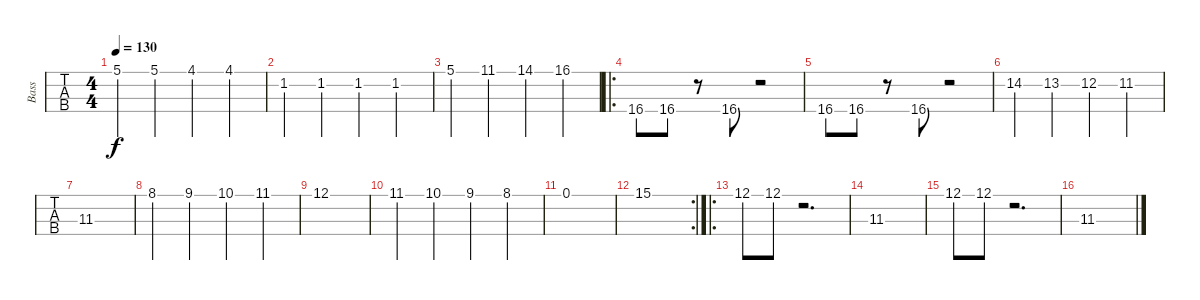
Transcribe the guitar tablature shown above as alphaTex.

\track ("Bass" "Bass") {instrument electricbasspick}
\staff {tabs}
\tuning (G2 D2 A1 E1) {hide}
\ts (4 4)
\tempo 130
\clef f4
\ks c
5.1.4{dy f} 5.1.4 4.1.4 4.1.4 |
1.2.4 1.2.4 1.2.4 1.2.4 |
5.1.4 11.1.4 14.1.4 16.1.4 |
\ro
16.4.8 16.4.8 r.8 16.4.8 r.2 |
16.4.8 16.4.8 r.8 16.4.8 r.2 |
14.2.4 13.2.4 12.2.4 11.2.4 |
11.3.1 |
8.1.4 9.1.4 10.1.4 11.1.4 |
12.1.1 |
11.1.4 10.1.4 9.1.4 8.1.4 |
0.1.1 |
\rc 2
15.1.1 |
\ro
12.1.8 12.1.8 r.2{d} |
11.3.1 |
12.1.8 12.1.8 r.2{d} |
11.3.1
